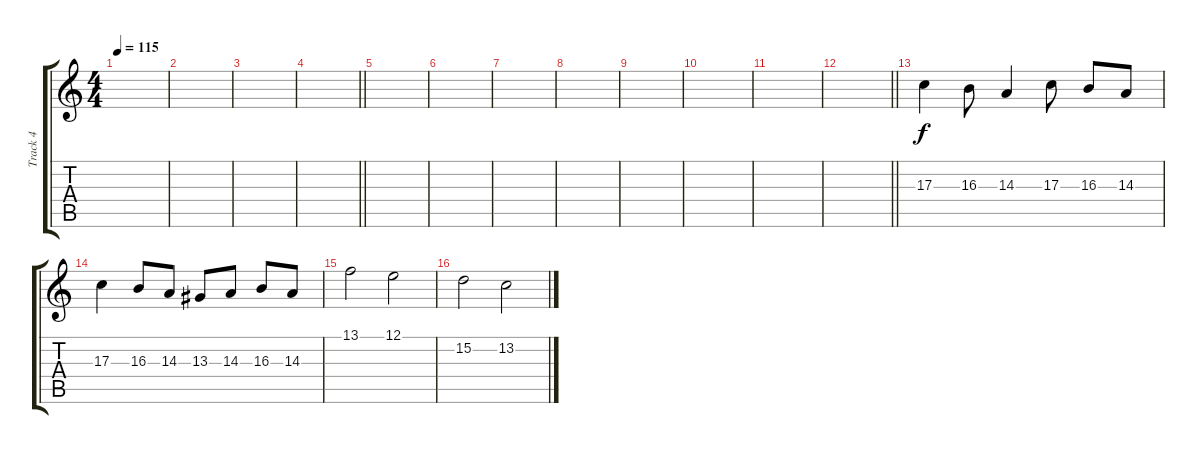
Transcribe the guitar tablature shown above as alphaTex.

\track ("Track 4" "Track 4") {instrument violin}
\staff {score tabs}
\tuning (E4 B3 G3 D3 A2 E2) {hide}
\ts (4 4)
\tempo 115
\clef g2
\ks c
|
|
|
\barLineRight lightlight
|
|
|
|
|
|
|
|
\barLineRight lightlight
|
17.3.4 16.3.8 14.3.4 17.3.8 16.3.8 14.3.8 |
17.3.4 16.3.8 14.3.8 13.3.8 14.3.8 16.3.8 14.3.8 |
13.1.2 12.1.2 |
15.2.2 13.2.2
